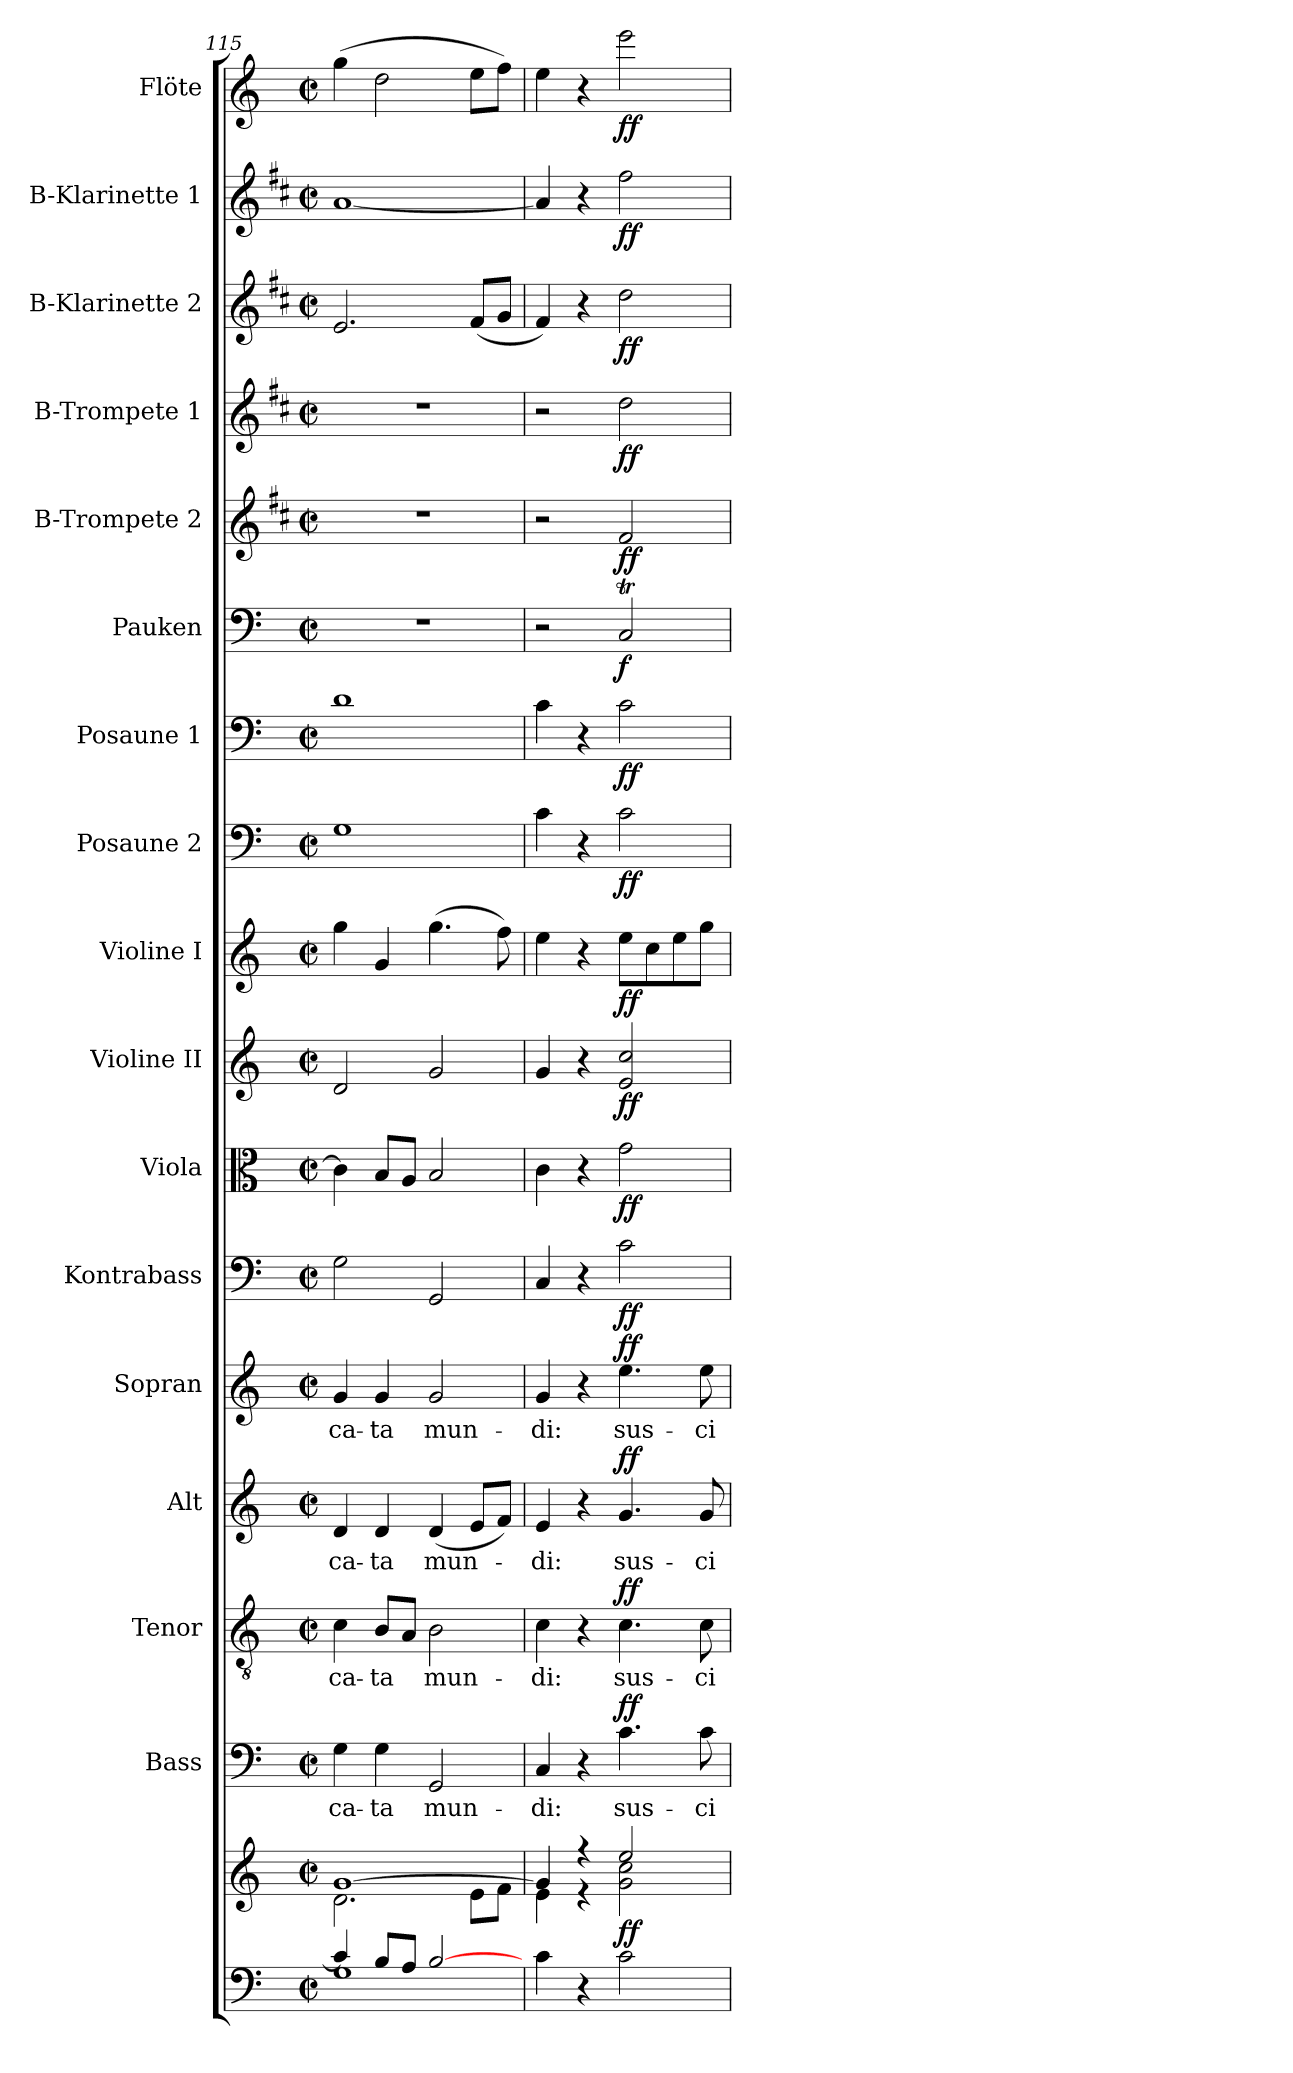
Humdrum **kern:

**kern	**kern	**dynam	**kern	**text	**dynam	**kern	**text	**dynam	**kern	**text	**dynam	**kern	**text	**dynam	**kern	**dynam	**kern	**dynam	**kern	**dynam	**kern	**dynam	**kern	**dynam	**kern	**dynam	**kern	**dynam	**kern	**dynam	**kern	**dynam	**kern	**dynam	**kern	**dynam	**kern	**dynam
*part17	*part17	*part17	*part16	*part16	*part16	*part15	*part15	*part15	*part14	*part14	*part14	*part13	*part13	*part13	*part12	*part12	*part11	*part11	*part10	*part10	*part9	*part9	*part8	*part8	*part7	*part7	*part6	*part6	*part5	*part5	*part4	*part4	*part3	*part3	*part2	*part2	*part1	*part1
*staff18	*staff17	*staff17/18	*staff16	*staff16	*staff16	*staff15	*staff15	*staff15	*staff14	*staff14	*staff14	*staff13	*staff13	*staff13	*staff12	*staff12	*staff11	*staff11	*staff10	*staff10	*staff9	*staff9	*staff8	*staff8	*staff7	*staff7	*staff6	*staff6	*staff5	*staff5	*staff4	*staff4	*staff3	*staff3	*staff2	*staff2	*staff1	*staff1
*	*	*	*I"Bass	*	*	*I"Tenor	*	*	*I"Alt	*	*	*I"Sopran	*	*	*I"Kontrabass	*	*I"Viola	*	*I"Violine II	*	*I"Violine I	*	*I"Posaune 2	*	*I"Posaune 1	*	*I"Pauken	*	*I"B-Trompete 2	*	*I"B-Trompete 1	*	*I"B-Klarinette 2	*	*I"B-Klarinette 1	*	*I"Flöte	*
*	*	*	*I'B.	*	*	*I'T.	*	*	*I'A.	*	*	*I'S.	*	*	*I'Kb.	*	*I'Vla.	*	*I'Vl. II	*	*I'Vl. I	*	*I'Pos. 2	*	*I'Pos. 1	*	*I'Pk.	*	*I'B Trp. 2	*	*I'B Trp. 1	*	*I'B Kl. 2	*	*I'B Kl. 1	*	*I'Fl.	*
*clefF4	*clefG2	*	*clefF4	*	*	*clefGv2	*	*	*clefG2	*	*	*clefG2	*	*	*clefF4	*	*clefC3	*	*clefG2	*	*clefG2	*	*clefF4	*	*clefF4	*	*clefF4	*	*clefG2	*	*clefG2	*	*clefG2	*	*clefG2	*	*clefG2	*
*	*	*	*	*	*	*	*	*	*	*	*	*	*	*	*ITrd7c12	*	*	*	*	*	*	*	*	*	*	*	*	*	*ITrd1c2	*	*ITrd1c2	*	*ITrd1c2	*	*ITrd1c2	*	*	*
*k[]	*k[]	*	*k[]	*	*	*k[]	*	*	*k[]	*	*	*k[]	*	*	*k[]	*	*k[]	*	*k[]	*	*k[]	*	*k[]	*	*k[]	*	*k[]	*	*k[]	*	*k[]	*	*k[]	*	*k[]	*	*k[]	*
*C:	*C:	*	*C:	*	*	*C:	*	*	*C:	*	*	*C:	*	*	*C:	*	*C:	*	*C:	*	*C:	*	*C:	*	*C:	*	*C:	*	*C:	*	*C:	*	*C:	*	*C:	*	*C:	*
*M2/2	*M2/2	*	*M2/2	*	*	*M2/2	*	*	*M2/2	*	*	*M2/2	*	*	*M2/2	*	*M2/2	*	*M2/2	*	*M2/2	*	*M2/2	*	*M2/2	*	*M2/2	*	*M2/2	*	*M2/2	*	*M2/2	*	*M2/2	*	*M2/2	*
*met(c|)	*met(c|)	*	*met(c|)	*	*	*met(c|)	*	*	*met(c|)	*	*	*met(c|)	*	*	*met(c|)	*	*met(c|)	*	*met(c|)	*	*met(c|)	*	*met(c|)	*	*met(c|)	*	*met(c|)	*	*met(c|)	*	*met(c|)	*	*met(c|)	*	*met(c|)	*	*met(c|)	*
=115	=115	=115	=115	=115	=115	=115	=115	=115	=115	=115	=115	=115	=115	=115	=115	=115	=115	=115	=115	=115	=115	=115	=115	=115	=115	=115	=115	=115	=115	=115	=115	=115	=115	=115	=115	=115	=115	=115
*^	*^	*	*	*	*	*	*	*	*	*	*	*	*	*	*	*	*	*	*	*	*	*	*	*	*	*	*	*	*	*	*	*	*	*	*	*	*	*
!	!	!	!	!	!	!LO:LY:b	!	!	!LO:LY:b	!	!	!LO:LY:b	!	!	!LO:LY:b	!	!	!	!	!	!	!	!	!	!	!	!	!	!	!	!	!	!	!	!	!	!	!	!	!
4c/]	1G	[>1g	2.d\	.	4G\	-ca-	.	4c\	-ca-	.	4d/	-ca-	.	4g/	-ca-	.	2GG\	.	4c\]	.	2d/	.	4gg\	.	1G	.	1d	.	1r	.	1r	.	1r	.	2.d/	.	[1g	.	(>4gg\	.
!	!	!	!	!	!	!LO:LY:b	!	!	!LO:LY:b	!	!	!LO:LY:b	!	!	!LO:LY:b	!	!	!	!	!	!	!	!	!	!	!	!	!	!	!	!	!	!	!	!	!	!	!	!	!
8B/L	.	.	.	.	4G\	-ta	.	8B/L	-ta	.	4d/	-ta	.	4g/	-ta	.	.	.	8B/L	.	.	.	4g/	.	.	.	.	.	.	.	.	.	.	.	.	.	.	.	2dd\	.
8A/J	.	.	.	.	.	.	.	8A/J	.	.	.	.	.	.	.	.	.	.	8A/J	.	.	.	.	.	.	.	.	.	.	.	.	.	.	.	.	.	.	.	.	.
!	!	!	!	!	!	!LO:LY:b	!	!	!LO:LY:b	!	!	!LO:LY:b	!	!	!LO:LY:b	!	!	!	!	!	!	!	!	!	!	!	!	!	!	!	!	!	!	!	!	!	!	!	!	!
[>2B/	.	.	.	.	2GG/	mun-	.	2B\	mun-	.	(<4d/	mun-	.	2g/	mun-	.	2GGG/	.	2B/	.	2g/	.	(>4.gg\	.	.	.	.	.	.	.	.	.	.	.	.	.	.	.	.	.
.	.	.	8e\L	.	.	.	.	.	.	.	8e/L	.	.	.	.	.	.	.	.	.	.	.	.	.	.	.	.	.	.	.	.	.	.	.	(<8e/L	.	.	.	8ee\L	.
.	.	.	8f\J	.	.	.	.	.	.	.	8f/J)	.	.	.	.	.	.	.	.	.	.	.	8ff\)	.	.	.	.	.	.	.	.	.	.	.	8f/J	.	.	.	8ff\J)	.
*v	*v	*	*	*	*	*	*	*	*	*	*	*	*	*	*	*	*	*	*	*	*	*	*	*	*	*	*	*	*	*	*	*	*	*	*	*	*	*	*	*
=116	=116	=116	=116	=116	=116	=116	=116	=116	=116	=116	=116	=116	=116	=116	=116	=116	=116	=116	=116	=116	=116	=116	=116	=116	=116	=116	=116	=116	=116	=116	=116	=116	=116	=116	=116	=116	=116	=116	=116
!	!	!	!	!	!LO:LY:b	!	!	!LO:LY:b	!	!	!LO:LY:b	!	!	!LO:LY:b	!	!	!	!	!	!	!	!	!	!	!	!	!	!	!	!	!	!	!	!	!	!	!	!	!
4c\	4g/]	4e\	.	4C/	-di:	.	4c\	-di:	.	4e/	-di:	.	4g/	-di:	.	4CC/	.	4c\	.	4g/	.	4ee\	.	4c\	.	4c\	.	2r	.	2r	.	2r	.	4e/)	.	4g/]	.	4ee\	.
4r	4r	4r	.	4r	.	.	4r	.	.	4r	.	.	4r	.	.	4r	.	4r	.	4r	.	4r	.	4r	.	4r	.	.	.	.	.	.	.	4r	.	4r	.	4r	.
!	!	!	!LO:DY:b	!	!LO:LY:b	!LO:DY:a	!	!LO:LY:b	!LO:DY:a	!	!LO:LY:b	!LO:DY:a	!	!LO:LY:b	!LO:DY:a	!	!LO:DY:b	!	!LO:DY:b	!	!LO:DY:b	!	!LO:DY:b	!	!LO:DY:b	!	!LO:DY:b	!	!LO:DY:b	!	!LO:DY:b	!	!LO:DY:b	!	!LO:DY:b	!	!LO:DY:b	!	!LO:DY:b
2c\	2ee/	2g\ 2cc\	ff	4.c\	sus-	ff	4.c\	sus-	ff	4.g/	sus-	ff	4.ee\	sus-	ff	2C\	ff	2g\	ff	2e/ 2cc/	ff	8ee\L	ff	2c\	ff	2c\	ff	2CT/	f	2e/	ff	2cc\	ff	2cc\	ff	2ee\	ff	2eee\	ff
.	.	.	.	.	.	.	.	.	.	.	.	.	.	.	.	.	.	.	.	.	.	8cc\	.	.	.	.	.	.	.	.	.	.	.	.	.	.	.	.	.
.	.	.	.	.	.	.	.	.	.	.	.	.	.	.	.	.	.	.	.	.	.	8ee\	.	.	.	.	.	.	.	.	.	.	.	.	.	.	.	.	.
!	!	!	!	!	!LO:LY:b	!	!	!LO:LY:b	!	!	!LO:LY:b	!	!	!LO:LY:b	!	!	!	!	!	!	!	!	!	!	!	!	!	!	!	!	!	!	!	!	!	!	!	!	!
.	.	.	.	8c\	-ci-	.	8c\	-ci-	.	8g/	-ci-	.	8ee\	-ci-	.	.	.	.	.	.	.	8gg\J	.	.	.	.	.	.	.	.	.	.	.	.	.	.	.	.	.
*	*v	*v	*	*	*	*	*	*	*	*	*	*	*	*	*	*	*	*	*	*	*	*	*	*	*	*	*	*	*	*	*	*	*	*	*	*	*	*	*
=	=	=	=	=	=	=	=	=	=	=	=	=	=	=	=	=	=	=	=	=	=	=	=	=	=	=	=	=	=	=	=	=	=	=	=	=	=	=
*-	*-	*-	*-	*-	*-	*-	*-	*-	*-	*-	*-	*-	*-	*-	*-	*-	*-	*-	*-	*-	*-	*-	*-	*-	*-	*-	*-	*-	*-	*-	*-	*-	*-	*-	*-	*-	*-	*-
